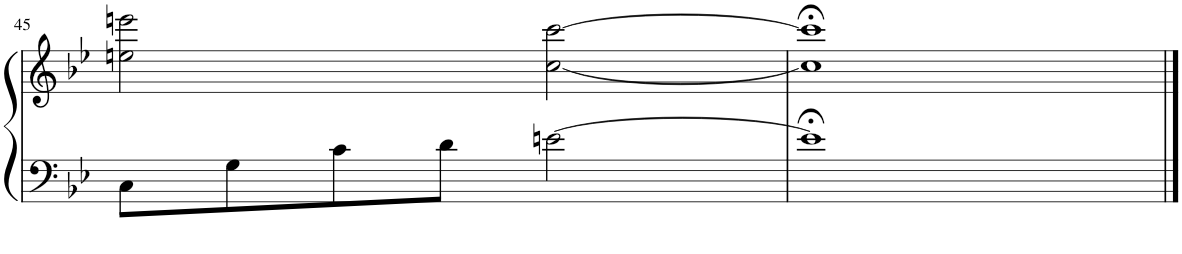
**kern	**kern
*part1	*part1
*staff2	*staff1
*I"Piano	*
*I'Pno.	*
!!LO:PB:g=z
*clefF4	*clefG2
*k[b-e-]	*k[b-e-]
*M4/4	*M4/4
=45	=45
8C\L	2een\ 2eeen\
8G\	.
8c\	.
8d\J	.
[2en\	[2cc\ [2ccc\
=46	=46
1e;<]	1cc];< 1ccc];<
==	==
*-	*-
